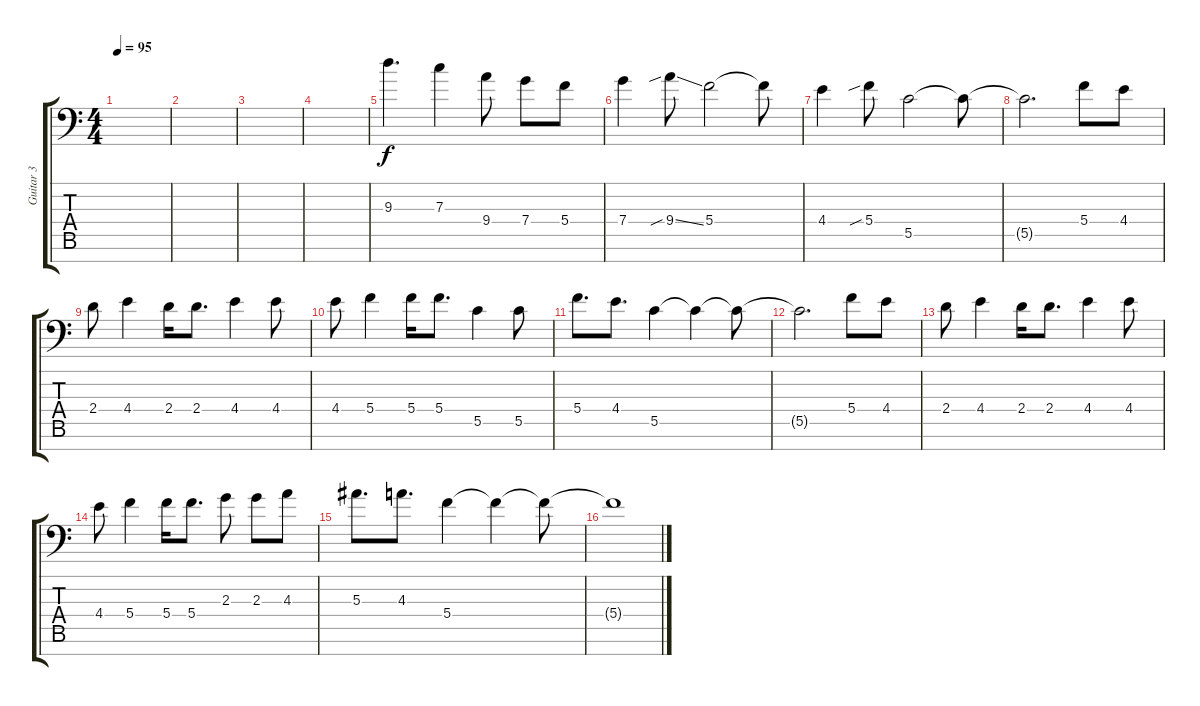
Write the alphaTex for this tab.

\track ("Guitar 3" "Guitar 3") {instrument distortionguitar}
\staff {score tabs}
\tuning (D4 A3 F3 C3 G2 D2 A1) {hide}
\ts (4 4)
\tempo 95
\clef f4
\ks c
|
|
|
|
9.3.4{d} 7.3.4 9.4.8 7.4.8 5.4.8 |
7.4.4 9.4{sib ss}.8 5.4.2 5.4{t}.8 |
4.4.4 5.4{sib}.8 5.5.2 5.5{t}.8 |
5.5{t}.2{d} 5.4.8 4.4.8 |
2.4.8 4.4.4 2.4.16 2.4.8{d} 4.4.4 4.4.8 |
4.4.8 5.4.4 5.4.16 5.4.8{d} 5.5.4 5.5.8 |
5.4.8{d} 4.4.8{d} 5.5.4 5.5{t}.4 5.5{t}.8 |
5.5{t}.2{d} 5.4.8 4.4.8 |
2.4.8 4.4.4 2.4.16 2.4.8{d} 4.4.4 4.4.8 |
4.4.8 5.4.4 5.4.16 5.4.8{d} 2.3.8 2.3.8 4.3.8 |
5.3.8{d} 4.3.8{d} 5.4.4 5.4{t}.4 5.4{t}.8 |
5.4{t}.1
